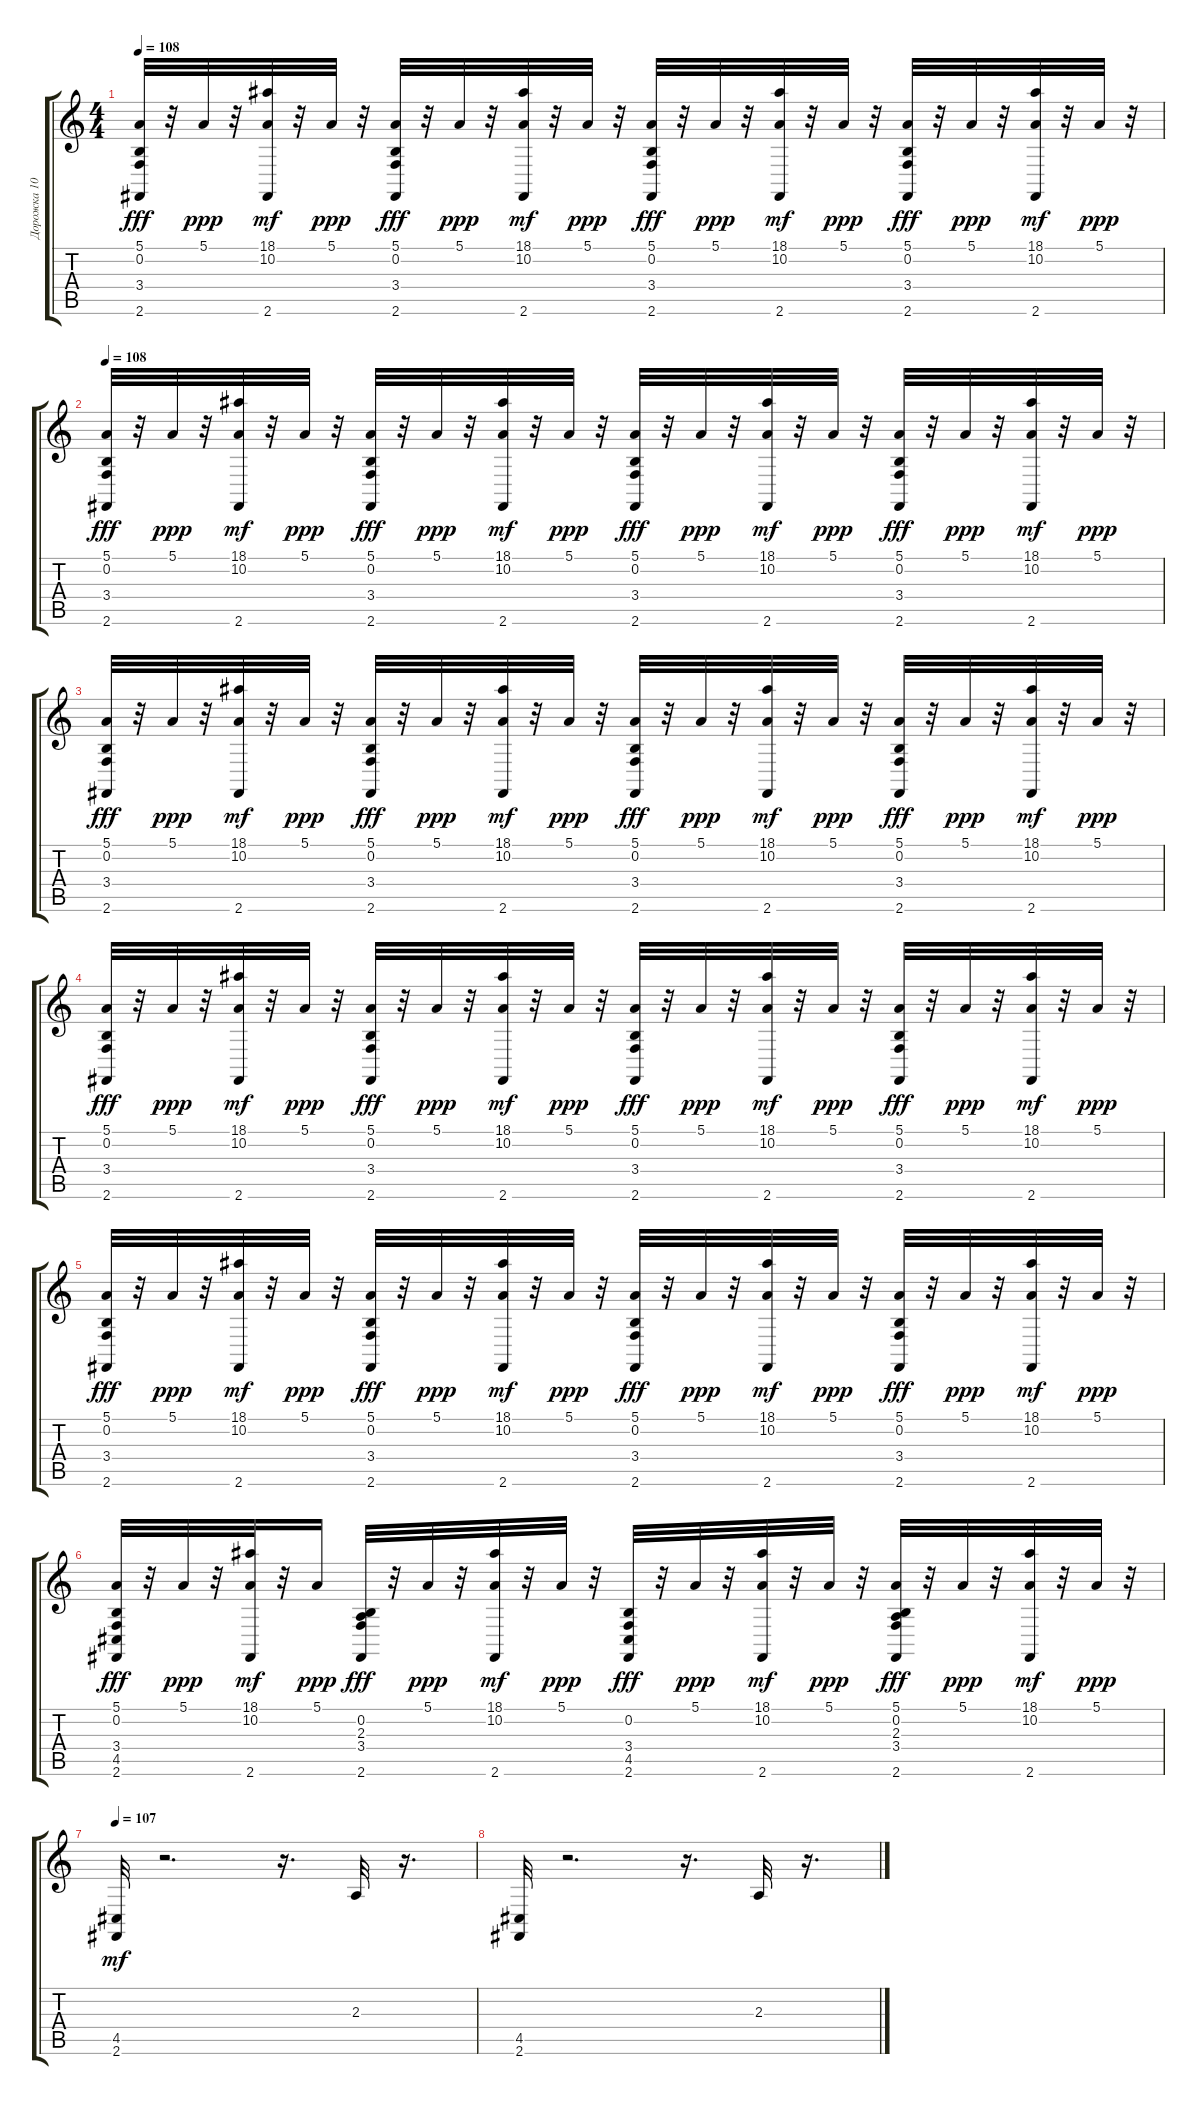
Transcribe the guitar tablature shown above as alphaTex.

\track ("Дорожка 10" "Дорожка 10") {instrument acousticgrandpiano}
\staff {score tabs}
\tuning (E4 B3 G3 D3 A2 E2) {hide}
\ts (4 4)
\tempo 108
\clef g2
\ks c
(5.1 0.2 3.4 2.6).32{dy fff} r.32 5.1.32{dy ppp} r.32 (18.1 10.2 2.6).32{dy mf} r.32 5.1.32{dy ppp} r.32 (5.1 0.2 3.4 2.6).32{dy fff} r.32 5.1.32{dy ppp} r.32 (18.1 10.2 2.6).32{dy mf} r.32 5.1.32{dy ppp} r.32 (5.1 0.2 3.4 2.6).32{dy fff} r.32 5.1.32{dy ppp} r.32 (18.1 10.2 2.6).32{dy mf} r.32 5.1.32{dy ppp} r.32 (5.1 0.2 3.4 2.6).32{dy fff} r.32 5.1.32{dy ppp} r.32 (18.1 10.2 2.6).32{dy mf} r.32 5.1.32{dy ppp} r.32 |
\tempo 108
(5.1 0.2 3.4 2.6).32{dy fff} r.32 5.1.32{dy ppp} r.32 (18.1 10.2 2.6).32{dy mf} r.32 5.1.32{dy ppp} r.32 (5.1 0.2 3.4 2.6).32{dy fff} r.32 5.1.32{dy ppp} r.32 (18.1 10.2 2.6).32{dy mf} r.32 5.1.32{dy ppp} r.32 (5.1 0.2 3.4 2.6).32{dy fff} r.32 5.1.32{dy ppp} r.32 (18.1 10.2 2.6).32{dy mf} r.32 5.1.32{dy ppp} r.32 (5.1 0.2 3.4 2.6).32{dy fff} r.32 5.1.32{dy ppp} r.32 (18.1 10.2 2.6).32{dy mf} r.32 5.1.32{dy ppp} r.32 |
(5.1 0.2 3.4 2.6).32{dy fff} r.32 5.1.32{dy ppp} r.32 (18.1 10.2 2.6).32{dy mf} r.32 5.1.32{dy ppp} r.32 (5.1 0.2 3.4 2.6).32{dy fff} r.32 5.1.32{dy ppp} r.32 (18.1 10.2 2.6).32{dy mf} r.32 5.1.32{dy ppp} r.32 (5.1 0.2 3.4 2.6).32{dy fff} r.32 5.1.32{dy ppp} r.32 (18.1 10.2 2.6).32{dy mf} r.32 5.1.32{dy ppp} r.32 (5.1 0.2 3.4 2.6).32{dy fff} r.32 5.1.32{dy ppp} r.32 (18.1 10.2 2.6).32{dy mf} r.32 5.1.32{dy ppp} r.32 |
(5.1 0.2 3.4 2.6).32{dy fff} r.32 5.1.32{dy ppp} r.32 (18.1 10.2 2.6).32{dy mf} r.32 5.1.32{dy ppp} r.32 (5.1 0.2 3.4 2.6).32{dy fff} r.32 5.1.32{dy ppp} r.32 (18.1 10.2 2.6).32{dy mf} r.32 5.1.32{dy ppp} r.32 (5.1 0.2 3.4 2.6).32{dy fff} r.32 5.1.32{dy ppp} r.32 (18.1 10.2 2.6).32{dy mf} r.32 5.1.32{dy ppp} r.32 (5.1 0.2 3.4 2.6).32{dy fff} r.32 5.1.32{dy ppp} r.32 (18.1 10.2 2.6).32{dy mf} r.32 5.1.32{dy ppp} r.32 |
(5.1 0.2 3.4 2.6).32{dy fff} r.32 5.1.32{dy ppp} r.32 (18.1 10.2 2.6).32{dy mf} r.32 5.1.32{dy ppp} r.32 (5.1 0.2 3.4 2.6).32{dy fff} r.32 5.1.32{dy ppp} r.32 (18.1 10.2 2.6).32{dy mf} r.32 5.1.32{dy ppp} r.32 (5.1 0.2 3.4 2.6).32{dy fff} r.32 5.1.32{dy ppp} r.32 (18.1 10.2 2.6).32{dy mf} r.32 5.1.32{dy ppp} r.32 (5.1 0.2 3.4 2.6).32{dy fff} r.32 5.1.32{dy ppp} r.32 (18.1 10.2 2.6).32{dy mf} r.32 5.1.32{dy ppp} r.32 |
(5.1 0.2 3.4 4.5 2.6).32{dy fff} r.32 5.1.32{dy ppp} r.32 (18.1 10.2 2.6).32{dy mf} r.32 5.1.16{dy ppp} (0.2 2.3 3.4 2.6).32{dy fff} r.32 5.1.32{dy ppp} r.32 (18.1 10.2 2.6).32{dy mf} r.32 5.1.32{dy ppp} r.32 (0.2 3.4 4.5 2.6).32{dy fff} r.32 5.1.32{dy ppp} r.32 (18.1 10.2 2.6).32{dy mf} r.32 5.1.32{dy ppp} r.32 (5.1 0.2 2.3 3.4 2.6).32{dy fff} r.32 5.1.32{dy ppp} r.32 (18.1 10.2 2.6).32{dy mf} r.32 5.1.32{dy ppp} r.32 |
\tempo 107
(4.5 2.6).32{dy mf} r.2{d} r.16{d} 2.3.32 r.16{d} |
(4.5 2.6).32 r.2{d} r.16{d} 2.3.32 r.16{d}
